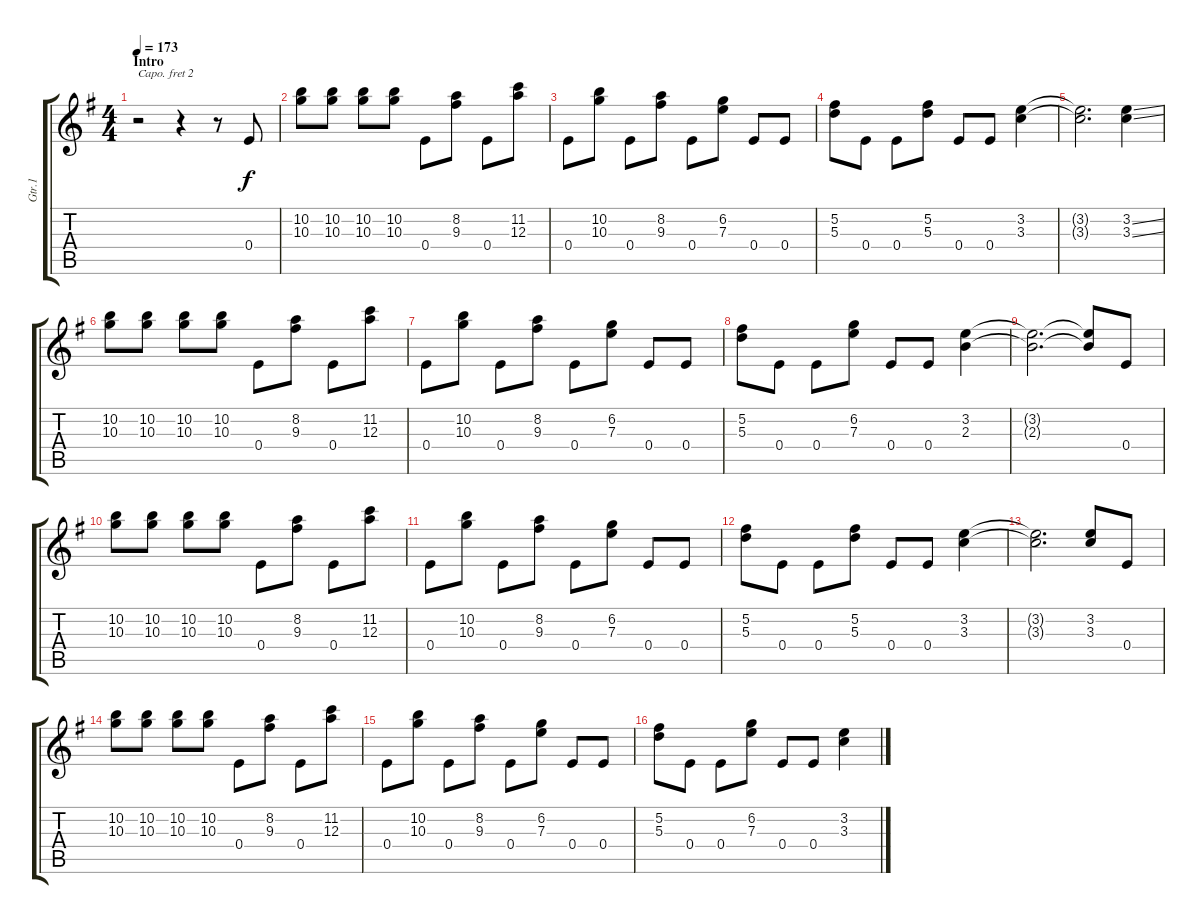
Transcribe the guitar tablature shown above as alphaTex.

\track ("Gtr.1" "Gtr.1") {instrument distortionguitar}
\staff {score tabs}
\capo 2
\tuning (E4 B3 G3 D3 A2 E2) {hide}
\ts (4 4)
\section ("" "Intro")
\tempo 173
\clef g2
\ks g
r.2{dy f instrument distortionguitar} r.4 r.8 0.4.8 |
(10.2 10.3).8 (10.2 10.3).8 (10.2 10.3).8 (10.2 10.3).8 0.4.8 (8.2 9.3).8 0.4.8 (11.2 12.3).8 |
0.4.8 (10.2 10.3).8 0.4.8 (8.2 9.3).8 0.4.8 (6.2 7.3).8 0.4.8 0.4.8 |
(5.2 5.3).8 0.4.8 0.4.8 (5.2 5.3).8 0.4.8 0.4.8 (3.2 3.3).4 |
(3.2{t} 3.3{t}).2{d} (3.2{ss} 3.3{ss}).4 |
(10.2 10.3).8 (10.2 10.3).8 (10.2 10.3).8 (10.2 10.3).8 0.4.8 (8.2 9.3).8 0.4.8 (11.2 12.3).8 |
0.4.8 (10.2 10.3).8 0.4.8 (8.2 9.3).8 0.4.8 (6.2 7.3).8 0.4.8 0.4.8 |
(5.2 5.3).8 0.4.8 0.4.8 (6.2 7.3).8 0.4.8 0.4.8 (3.2 2.3).4 |
(3.2{t} 2.3{t}).2{d} (3.2{t} 2.3{t}).8 0.4.8 |
(10.2 10.3).8 (10.2 10.3).8 (10.2 10.3).8 (10.2 10.3).8 0.4.8 (8.2 9.3).8 0.4.8 (11.2 12.3).8 |
0.4.8 (10.2 10.3).8 0.4.8 (8.2 9.3).8 0.4.8 (6.2 7.3).8 0.4.8 0.4.8 |
(5.2 5.3).8 0.4.8 0.4.8 (5.2 5.3).8 0.4.8 0.4.8 (3.2 3.3).4 |
(3.2{t} 3.3{t}).2{d} (3.2 3.3).8 0.4.8 |
(10.2 10.3).8 (10.2 10.3).8 (10.2 10.3).8 (10.2 10.3).8 0.4.8 (8.2 9.3).8 0.4.8 (11.2 12.3).8 |
0.4.8 (10.2 10.3).8 0.4.8 (8.2 9.3).8 0.4.8 (6.2 7.3).8 0.4.8 0.4.8 |
(5.2 5.3).8 0.4.8 0.4.8 (6.2 7.3).8 0.4.8 0.4.8 (3.2 3.3).4
